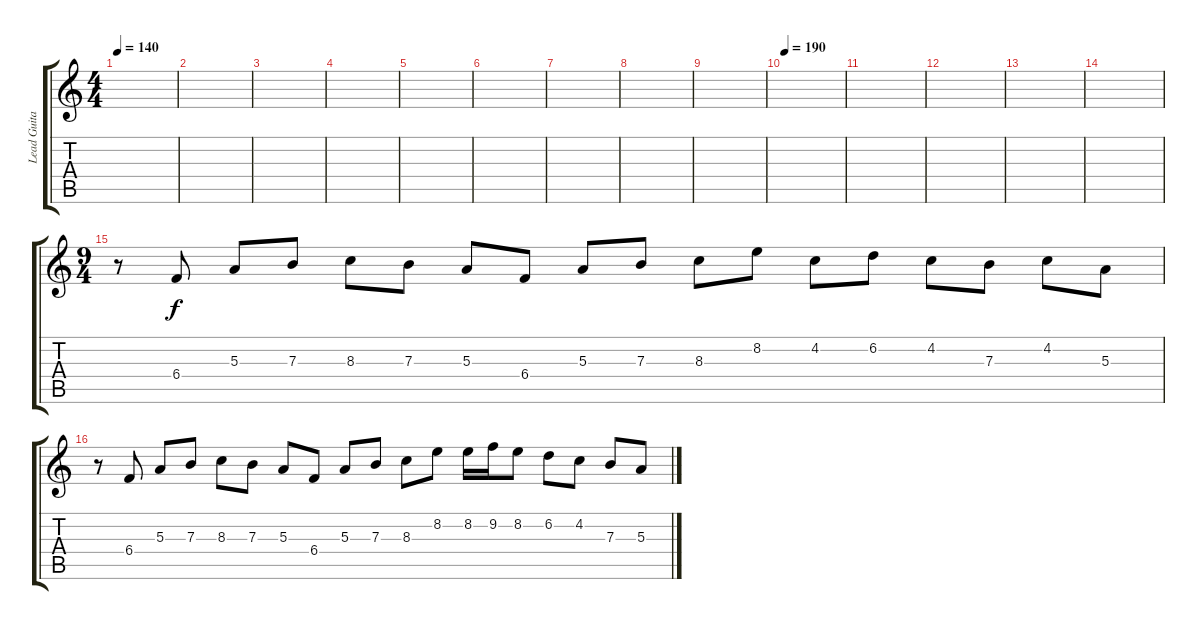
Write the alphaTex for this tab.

\track ("Lead Guitar" "Lead Guita") {instrument distortionguitar}
\staff {score tabs}
\tuning (Db4 Ab3 E3 B2 Gb2 Db2) {hide}
\ts (4 4)
\tempo 140
\clef g2
\ks c
|
|
|
|
|
|
|
|
|
\tempo 190
|
|
|
|
|
\ts (9 4)
r.8 6.4.8 5.3.8 7.3.8 8.3.8 7.3.8 5.3.8 6.4.8 5.3.8 7.3.8 8.3.8 8.2.8 4.2.8 6.2.8 4.2.8 7.3.8 4.2.8 5.3.8 |
r.8 6.4.8 5.3.8 7.3.8 8.3.8 7.3.8 5.3.8 6.4.8 5.3.8 7.3.8 8.3.8 8.2.8 8.2.16 9.2.16 8.2.8 6.2.8 4.2.8 7.3.8 5.3.8
